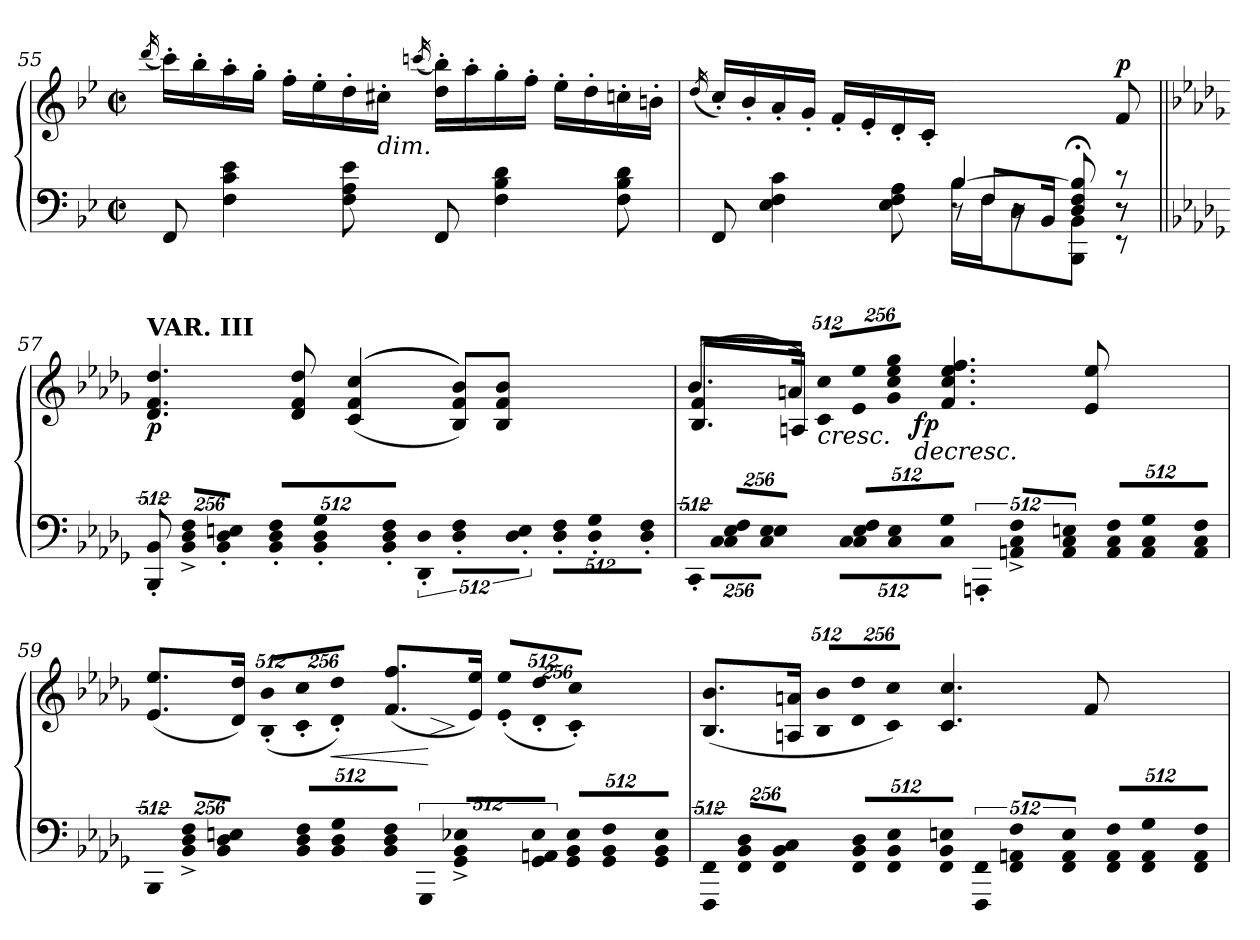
**kern	**kern	**dynam
*part1	*part1	*part1
*staff2	*staff1	*staff1/2
!!LO:LB:g=z
*clefF4	*clefG2	*
*k[b-e-]	*k[b-e-]	*
*B-:	*B-:	*
*M2/2	*M2/2	*
*met(c|)	*met(c|)	*
=55	=55	=55
.	(<16qddd/	.
8FF/	16ccc'>\LL)	.
.	16bb-i'>\	.
4F\ 4c\ 4e-\	16aa'>\	.
.	16gg'>\JJ	.
.	16ff'>\LL	.
.	16ee-'>\	.
8F\ 8A\ 8e-\	16dd'>\	.
!	!LO:TX:b:i:t=dim.	!
.	16cc#X'>\JJ	.
.	(<16qcccni/	.
8FF/	16dd\'> 16bb-\'>LL)	.
.	16aa'>\	.
4F\ 4B-\ 4d\	16gg'>\	.
.	16ff'>\JJ	.
.	16ee-'>\LL	.
.	16dd'>\	.
8F\ 8B-\ 8d\	16ccn'>\	.
.	16bn'>\JJ	.
=56	=56	=56
.	(>16qdd/	.
*^	*	*
*	*^	*	*
*	*	*^	*	*
8FF/	2ryy	2ryy	2ryy	16cc'</LL)	.
.	.	.	.	16b-i'</	.
4E-\ 4F\ 4c\	.	.	.	16a'</	.
.	.	.	.	16g'</JJ	.
.	.	.	.	16f'</LL	.
.	.	.	.	16e-'</	.
8E-\ 8F\ 8A\	.	.	.	16d'</	.
.	.	.	.	16c'</JJ	.
[>4B-/	16B-\LL	16ryy	8r	4.ryy	.
.	16F\J	8F/L	.	.	.
.	8D\	.	16r	.	.
.	.	16BB-/Jk	8.ryy	.	.
8D/;< 8F/;< 8B-/];<	8BBB-\ 8BB-\J	8ryy	.	.	.
!	!	!	!	!	!LO:DY:a
8rc	8rEE	8r	8r	8f/	p
*v	*v	*v	*v	*	*
!!LO:PB:g=z
=57||	=57||	=57||
*k[b-e-a-d-g-]	*k[b-e-a-d-g-]	*
*D-:	*D-:	*
*^	*	*
*	*^	*	*
*	*	*^	*	*
!	!	!	!	!LO:TX:a:B:t=VAR. III	!
!	!LO:N:vis=8	!	!	!	!LO:DY:b
*	*v	*v	*v	*	*
1ryy	4096%341BBB-/'< 4096%341BB-/'<	4.d-/ 4.f/ 4.dd-/	p
!	!LO:N:vis=8	!	!
.	2048%171BB-/^> 2048%171D-/^> 2048%171F/^>L	.	.
!	!LO:N:vis=8	!	!
.	4096%341BB-/'< 4096%341D-/'< 4096%341En/'<J	.	.
*	*Xbrackettup	*	*
!	!LO:N:vis=8	!	!
.	4096%341BB-/'> 4096%341D-/'> 4096%341F/'>L	.	.
!	!LO:N:vis=8	!	!
.	2048%171BB-/'< 2048%171D-/'< 2048%171G-/'<	.	.
.	.	8d-/ 8f/ 8dd-/	.
!	!LO:N:vis=8	!	!
.	4096%341BB-/'< 4096%341D-/'< 4096%341F/'<J	.	.
*	*brackettup	*	*
!	!LO:N:vis=8	!	!
.	4096%341DD-/'< 4096%341D-/'<	(<(>(<4c/ 4f/ 4cc/	.
!	!LO:N:vis=8	!	!
.	2048%171D-\'> 2048%171F\'>L	.	.
!	!LO:N:vis=8	!	!
.	4096%341D-\'> 4096%341E\'>J	.	.
*	*Xbrackettup	*	*
!	!LO:N:vis=8	!	!
.	4096%341D-\'> 4096%341F\'>L	8B-/ 8f/ 8b-/L)))	.
!	!LO:N:vis=8	!	!
.	2048%171D-\'> 2048%171G-\'>	.	.
.	.	8B-/ 8f/ 8b-/J	.
!	!LO:N:vis=8	!	!
.	4096%341D-\'> 4096%341F\'>J	.	.
=58	=58	=58	=58
*brackettup	*	*	*
!LO:N:vis=8	!LO:N:vis=8	!	!
*	*	*^	*
*	*	*	*^	*
4096%341CC'>/	4096%341ryy	(>8.b-/L	8.B-/L	4f/	.
!LO:N:vis=8	!LO:N:vis=8	!	!	!	!
2048%171C/ 2048%171E-i/ 2048%171F/L	2048%171C\L	.	.	.	.
!LO:N:vis=8	!LO:N:vis=8	!	!	!	!
4096%341E-/J	4096%341C\ 4096%341E-\J	.	.	.	.
.	.	16an/Jk)	16An/Jk	.	.
*Xbrackettup	*	*	*	*	*
!LO:N:vis=8	!LO:N:vis=8	!	!	!	!
*	*	*Xbrackettup	*	*	*
!	!	!LO:N:vis=8	!	!	!LO:HP:b
4096%341C/ 4096%341E-/ 4096%341F/L	4096%341C\L	4096%341c/ 4096%341cc/L	2.ryy	2.ryy	< ]
!LO:N:vis=8	!LO:N:vis=8	!LO:N:vis=8	!	!	!
2048%171E-/	2048%171C\	2048%171e-/ 2048%171ee-/	.	.	.
!LO:N:vis=8	!LO:N:vis=8	!LO:N:vis=8	!	!	!
4096%341G-/J	4096%341C\J	4096%341g-/ 4096%341cc/ 4096%341ee-/ 4096%341gg-/J	.	.	.
*brackettup	*	*	*	*	*
!LO:N:vis=8	!	!	!	!	!LO:HP:b
!	!	!	!	!	!LO:DY:n=1:b
4096%341AAAn'>/	2ryy	4.f/ 4.cc/ 4.ee-/ 4.ff/	.	.	> fp
!LO:N:vis=8	!	!	!	!	!
2048%171AAn/^> 2048%171C/^> 2048%171F/^>L	.	.	.	.	.
!LO:N:vis=8	!	!	!	!	!
4096%341AA/ 4096%341C/ 4096%341En/J	.	.	.	.	.
*Xbrackettup	*	*	*	*	*
!LO:N:vis=8	!	!	!	!	!
4096%341AA/ 4096%341C/ 4096%341F/L	.	.	.	.	.
!LO:N:vis=8	!	!	!	!	!
2048%171AA/ 2048%171C/ 2048%171G-/	.	.	.	.	.
.	.	8e-/ 8ee-/	.	.	[
!LO:N:vis=8	!	!	!	!	!
4096%341AA/ 4096%341C/ 4096%341F/J	.	.	.	.	.
*	*	*v	*v	*v	*
!!LO:LB:g=z
=59	=59	=59	=59
*	*brackettup	*	*
!	!LO:N:vis=8	!	!
1ryy	4096%341BBB-/	(<8.e-/ 8.ee-/L	.
!	!LO:N:vis=8	!	!
.	2048%171BB-/^> 2048%171D-/^> 2048%171F/^>L	.	.
!	!LO:N:vis=8	!	!
.	4096%341BB-/ 4096%341D-/ 4096%341En/J	.	.
.	.	16d-/ 16dd-/Jk)	.
*	*Xbrackettup	*	*
!	!LO:N:vis=8	!LO:N:vis=8	!
.	4096%341BB-/ 4096%341D-/ 4096%341F/L	(<4096%341B-/'< 4096%341b-/'<L	.
!	!LO:N:vis=8	!LO:N:vis=8	!
.	2048%171BB-/ 2048%171D-/ 2048%171G-/	2048%171c/'< 2048%171cc/'<	.
!	!LO:N:vis=8	!LO:N:vis=8	!LO:HP:b
.	4096%341BB-/ 4096%341D-/ 4096%341F/J	4096%341d-/'< 4096%341dd-/'<J)	<
*	*brackettup	*	*
!	!LO:N:vis=8	!	!
.	4096%341GGG-/	(>8.f/ 8.ff/L	.
!	!LO:N:vis=8	!	!
.	2048%171GG-/^< 2048%171BB-/^< 2048%171E-X/^<L	.	.
!	!LO:N:vis=8	!	!
.	4096%341GG-/ 4096%341AAn/ 4096%341E-/J	.	.
!	!	!	!LO:HP:n=1:b
.	.	16e-/ 16ee-/Jk)	[ >
*	*Xbrackettup	*	*
!	!LO:N:vis=8	!LO:N:vis=8	!
.	4096%341GG-/ 4096%341BB-/ 4096%341E-/L	(<4096%341e-/'< 4096%341ee-/'<L	]
!	!LO:N:vis=8	!LO:N:vis=8	!
.	2048%171GG-/ 2048%171BB-/ 2048%171F/	2048%171d-/'< 2048%171dd-/'<	.
!	!LO:N:vis=8	!LO:N:vis=8	!
.	4096%341GG-/ 4096%341BB-/ 4096%341E-/J	4096%341c/'< 4096%341cc/'<J)	.
!!LO:LB:g=z
=60	=60	=60	=60
*	*brackettup	*	*
!	!LO:N:vis=8	!	!
1ryy	4096%341FFF/ 4096%341FF/	(<8.B-/ 8.b-/L	.
!	!LO:N:vis=8	!	!
.	2048%171FF/ 2048%171BB-/ 2048%171D-/L	.	.
!	!LO:N:vis=8	!	!
.	4096%341FF/ 4096%341BB-/ 4096%341C/J	.	.
.	.	16An/ 16an/Jk	.
*	*Xbrackettup	*	*
!	!LO:N:vis=8	!LO:N:vis=8	!
.	4096%341FF/ 4096%341BB-/ 4096%341D-/L	4096%341B-/ 4096%341b-/L	.
!	!LO:N:vis=8	!LO:N:vis=8	!
.	2048%171FF/ 2048%171BB-/ 2048%171E-/	2048%171d-/ 2048%171dd-/	.
!	!LO:N:vis=8	!LO:N:vis=8	!
.	4096%341FF/ 4096%341BB-/ 4096%341En/J	4096%341c/ 4096%341cc/J)	.
*	*brackettup	*	*
!	!LO:N:vis=8	!	!
.	4096%341FFF/ 4096%341FF/	4.c/ 4.cc/	.
!	!LO:N:vis=8	!	!
.	2048%171FF/ 2048%171AAn/ 2048%171F/L	.	.
!	!LO:N:vis=8	!	!
.	4096%341FF/ 4096%341AA/ 4096%341E/J	.	.
*	*Xbrackettup	*	*
!	!LO:N:vis=8	!	!
.	4096%341FF/ 4096%341AA/ 4096%341F/L	.	.
!	!LO:N:vis=8	!	!
.	2048%171FF/ 2048%171AA/ 2048%171G-/	.	.
.	.	8f/	.
!	!LO:N:vis=8	!	!
.	4096%341FF/ 4096%341AA/ 4096%341F/J	.	.
*v	*v	*	*
=	=	=
*-	*-	*-
